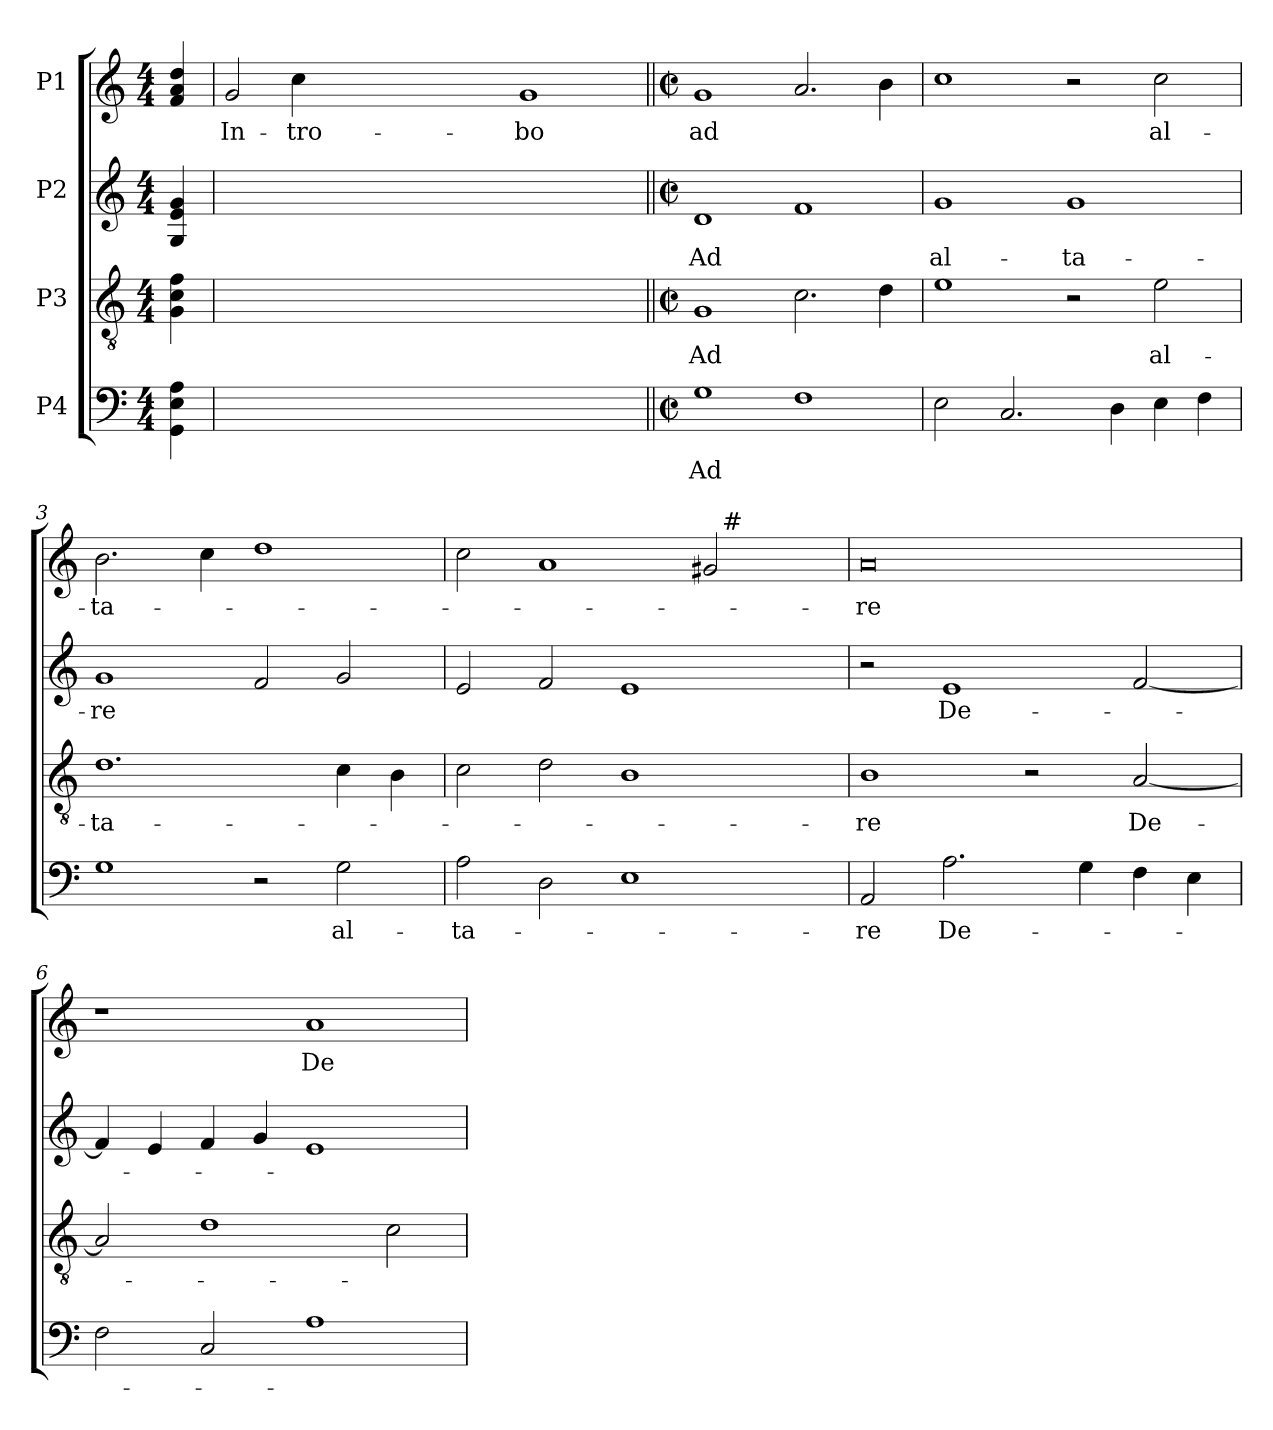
**kern	**text	**kern	**text	**kern	**text	**kern	**text
*part4	*part4	*part3	*part3	*part2	*part2	*part1	*part1
*staff4	*staff4	*staff3	*staff3	*staff2	*staff2	*staff1	*staff1
*I"P4	*	*I"P3	*	*I"P2	*	*I"P1	*
!!LO:PB:g=z
*clefF4	*	*clefGv2	*	*clefG2	*	*clefG2	*
*	*	*ITrd7c12	*	*	*	*	*
*k[]	*	*k[]	*	*k[]	*	*k[]	*
*C:	*	*C:	*	*C:	*	*C:	*
*M4/4	*	*M4/4	*	*M4/4	*	*M4/4	*
=	=	=	=	=	=	=	=
4GGi\ 4Ei 4Ai	.	4GGi\ 4Ci 4Fi	.	4Gi/ 4ei 4gi	.	4fi/ 4ai 4ddi	.
=1	=1	=1	=1	=1	=1	=1	=1
!LO:N:vis=1	!	!LO:N:vis=1	!	!LO:N:vis=1	!	!	!
!	!	!	!	!	!	!	!LO:LY:b:color=#000000
1ryy	.	1ryy	.	1ryy	.	2gi/	In-
!	!	!	!	!	!	!	!LO:LY:b:color=#000000
.	.	.	.	.	.	4cci\	-tro-
!	!	!	!	!	!	!	!LO:LY:b:color=#000000
.	.	.	.	.	.	0cciyy	-i-
0ryy	.	0ryy	.	0ryy	.	.	.
!	!	!	!	!	!	!	!LO:LY:b:color=#000000
.	.	.	.	.	.	1gi	-bo
2.ryy	.	2.ryy	.	2.ryy	.	.	.
=1||	=1||	=1||	=1||	=1||	=1||	=1||	=1||
*M2/2	*	*M2/2	*	*M2/2	*	*M2/2	*
*met(c|)	*	*met(c|)	*	*met(c|)	*	*met(c|)	*
!	!LO:LY:b:color=#000000	!	!	!	!	!	!
!	!	!	!LO:LY:b:color=#000000	!	!	!	!
!	!	!	!	!	!LO:LY:b:color=#000000	!	!
!	!	!	!	!	!	!	!LO:LY:b:color=#000000
1Gi	Ad	1GGi	Ad	1di	Ad	1gi	ad
1Fi	.	2.Ci\	.	1fi	.	2.ai/	.
.	.	4Di\	.	.	.	4bi\	.
=2	=2	=2	=2	=2	=2	=2	=2
!	!	!	!	!	!LO:LY:b:color=#000000	!	!
2Ei\	.	1Ei	.	1gi	al-	1cci	.
2.Ci/	.	.	.	.	.	.	.
!	!	!	!	!	!LO:LY:b:color=#000000	!	!
.	.	2r	.	1gi	-ta-	2r	.
4Di\	.	.	.	.	.	.	.
!	!	!	!LO:LY:b:color=#000000	!	!	!	!
!	!	!	!	!	!	!	!LO:LY:b:color=#000000
4Ei\	.	2Ei\	al-	.	.	2cci\	al-
4Fi\	.	.	.	.	.	.	.
=3	=3	=3	=3	=3	=3	=3	=3
!	!	!	!LO:LY:b:color=#000000	!	!	!	!
!	!	!	!	!	!LO:LY:b:color=#000000	!	!
!	!	!	!	!	!	!	!LO:LY:b:color=#000000
1Gi	.	1.Di	-ta-	1gi	-re	2.bi\	-ta-
.	.	.	.	.	.	4cci\	.
2r	.	.	.	2fi/	.	1ddi	.
!	!LO:LY:b:color=#000000	!	!	!	!	!	!
2Gi\	al-	4Ci\	.	2gi/	.	.	.
.	.	4BBi\	.	.	.	.	.
=4	=4	=4	=4	=4	=4	=4	=4
!	!LO:LY:b:color=#000000	!	!	!	!	!	!
*	*	*	*	*	*	*^	*
2Ai\	-ta-	2Ci\	.	2ei/	.	2cci\	1ryy	.
2Di\	.	2Di\	.	2fi/	.	1ai	.	.
1Ei	.	1BBi	.	1ei	.	.	2ryy	.
.	.	.	.	.	.	2g#i/	32ryy	.
.	.	.	.	.	.	.	256ryy	.
!	!	!	!	!	!	!	!LO:TX:a:t=#	!
.	.	.	.	.	.	.	4ryy	.
.	.	.	.	.	.	.	8ryy	.
.	.	.	.	.	.	.	16ryy	.
.	.	.	.	.	.	.	64..ryy	.
*	*	*	*	*	*	*v	*v	*
!!LO:LB:g=z
=5	=5	=5	=5	=5	=5	=5	=5
*	*	*	*	*	*	*^	*
!	!LO:LY:b:color=#000000	!	!	!	!	!	!	!
*	*	*	*	*	*	*v	*v	*
*	*	*	*	*	*	*^	*
!	!	!	!LO:LY:b:color=#000000	!	!	!	!	!
*	*	*	*	*	*	*v	*v	*
*	*	*	*	*	*	*^	*
!	!	!	!	!	!	!	!	!LO:LY:b:color=#000000
*	*	*	*	*	*	*v	*v	*
2AAi/	-re	1BBi	-re	2r	.	0ai	-re
!	!LO:LY:b:color=#000000	!	!	!	!	!	!
!	!	!	!	!	!LO:LY:b:color=#000000	!	!
2.Ai\	De-	.	.	1ei	De-	.	.
.	.	2r	.	.	.	.	.
4Gi\	.	.	.	.	.	.	.
!	!	!	!LO:LY:b:color=#000000	!	!	!	!
4Fi\	.	[2AAi/	De-	[2fi/	.	.	.
4Ei\	.	.	.	.	.	.	.
=6	=6	=6	=6	=6	=6	=6	=6
2Fi\	.	2AAi/]	.	4fi/]	.	1r	.
.	.	.	.	4ei/	.	.	.
2Ci/	.	1Di	.	4fi/	.	.	.
.	.	.	.	4gi/	.	.	.
!	!	!	!	!	!	!	!LO:LY:b:color=#000000
1Ai	.	.	.	1ei	.	1ai	De-
.	.	2Ci\	.	.	.	.	.
=	=	=	=	=	=	=	=
*-	*-	*-	*-	*-	*-	*-	*-
